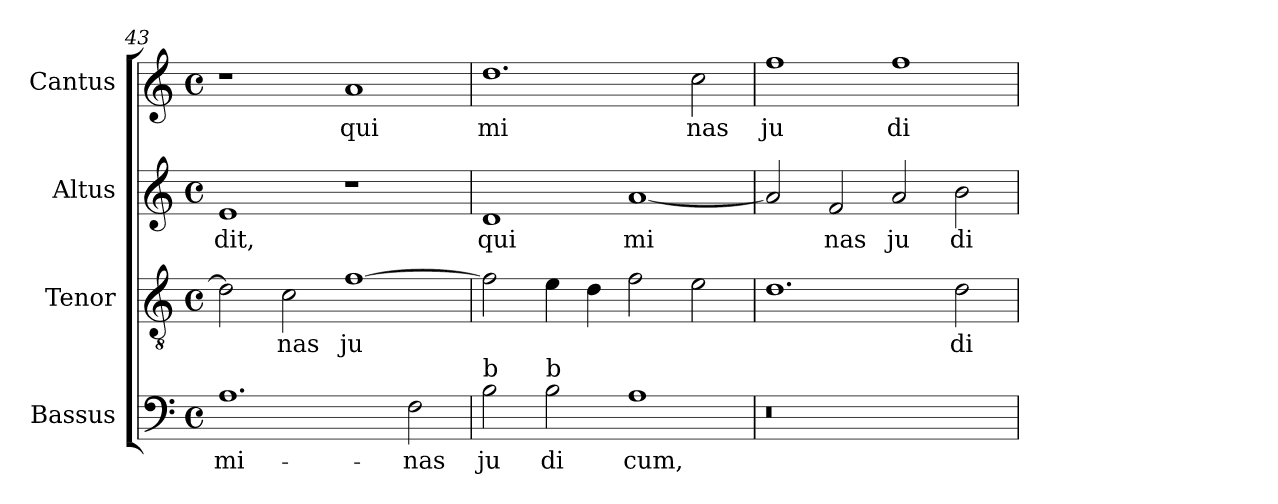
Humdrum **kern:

**kern	**text	**kern	**text	**kern	**text	**kern	**text
*part4	*part4	*part3	*part3	*part2	*part2	*part1	*part1
*staff4	*staff4	*staff3	*staff3	*staff2	*staff2	*staff1	*staff1
*I"Bassus	*	*I"Tenor	*	*I"Altus	*	*I"Cantus	*
*clefF4	*	*clefGv2	*	*clefG2	*	*clefG2	*
*	*	*k[]	*	*k[]	*	*	*
*	*	*C:	*	*C:	*	*	*
*M4/4	*	*M4/4	*	*M4/4	*	*M4/4	*
*met(c)	*	*met(c)	*	*met(c)	*	*met(c)	*
=43	=43	=43	=43	=43	=43	=43	=43
!	!LO:LY:b:cj	!	!	!	!LO:LY:b:cj	!	!
1.A	mi-	2d\]	.	1e	dit,	1r	.
!	!	!	!LO:LY:b:cj	!	!	!	!
.	.	2c\	nas	.	.	.	.
!	!	!	!LO:LY:b:cj	!	!	!	!LO:LY:b:cj
.	.	[>1f	ju	1r	.	1a	qui
!	!LO:LY:b:cj	!	!	!	!	!	!
2F\	-nas	.	.	.	.	.	.
!!LO:LB:g=z
=44	=44	=44	=44	=44	=44	=44	=44
!LO:TX:a:t=b	!	!	!	!	!	!	!
!	!LO:LY:b:cj	!	!	!	!LO:LY:b:cj	!	!LO:LY:b:cj
2B\	ju	2f\]	.	1d	qui	1.dd	mi
!LO:TX:a:t=b	!	!	!	!	!	!	!
!	!LO:LY:b:cj	!	!	!	!	!	!
2B\	di	4e\	.	.	.	.	.
.	.	4d\	.	.	.	.	.
!	!LO:LY:b:cj	!	!	!	!LO:LY:b:cj	!	!
1A	cum,	2f\	.	[<1a	mi	.	.
!	!	!	!	!	!	!	!LO:LY:b:cj
.	.	2e\	.	.	.	2cc\	nas
=45	=45	=45	=45	=45	=45	=45	=45
!	!	!	!	!	!	!	!LO:LY:b:cj
0r	.	1.d	.	2a/]	.	1ff	ju
!	!	!	!	!	!LO:LY:b:cj	!	!
.	.	.	.	2f/	nas	.	.
!	!	!	!	!	!LO:LY:b:cj	!	!LO:LY:b:cj
.	.	.	.	2a/	ju	1ff	di
!	!	!	!LO:LY:b:cj	!	!LO:LY:b:cj	!	!
.	.	2d\	di	2b\	di	.	.
=	=	=	=	=	=	=	=
*-	*-	*-	*-	*-	*-	*-	*-
